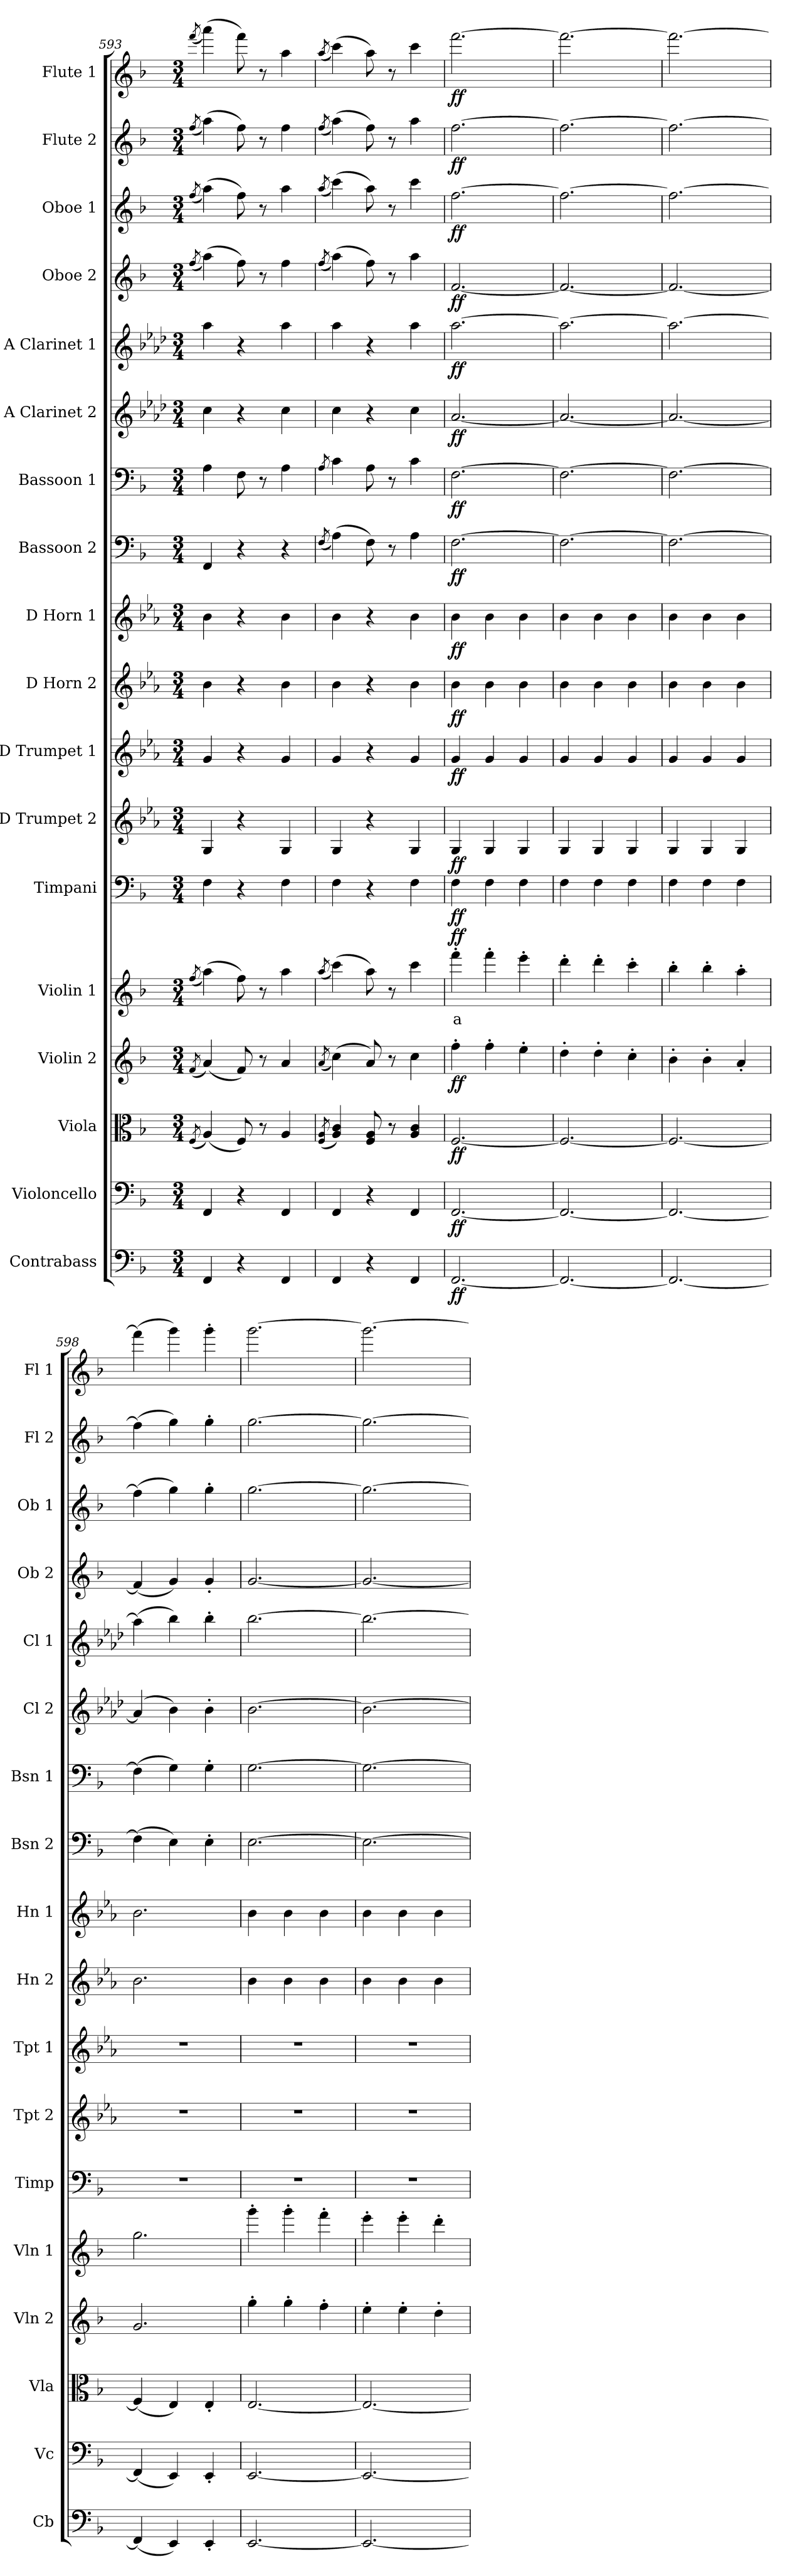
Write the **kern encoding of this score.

**kern	**dynam	**kern	**dynam	**kern	**dynam	**kern	**dynam	**kern	**text	**dynam	**kern	**dynam	**kern	**dynam	**kern	**dynam	**kern	**dynam	**kern	**dynam	**kern	**dynam	**kern	**dynam	**kern	**dynam	**kern	**dynam	**kern	**dynam	**kern	**dynam	**kern	**dynam	**kern	**dynam
*part18	*part18	*part17	*part17	*part16	*part16	*part15	*part15	*part14	*part14	*part14	*part13	*part13	*part12	*part12	*part11	*part11	*part10	*part10	*part9	*part9	*part8	*part8	*part7	*part7	*part6	*part6	*part5	*part5	*part4	*part4	*part3	*part3	*part2	*part2	*part1	*part1
*staff18	*staff18	*staff17	*staff17	*staff16	*staff16	*staff15	*staff15	*staff14	*staff14	*staff14	*staff13	*staff13	*staff12	*staff12	*staff11	*staff11	*staff10	*staff10	*staff9	*staff9	*staff8	*staff8	*staff7	*staff7	*staff6	*staff6	*staff5	*staff5	*staff4	*staff4	*staff3	*staff3	*staff2	*staff2	*staff1	*staff1
*I"Contrabass	*	*I"Violoncello	*	*I"Viola	*	*I"Violin 2	*	*I"Violin 1	*	*	*I"Timpani	*	*I"D Trumpet 2	*	*I"D Trumpet 1	*	*I"D Horn 2	*	*I"D Horn 1	*	*I"Bassoon 2	*	*I"Bassoon 1	*	*I"A Clarinet 2	*	*I"A Clarinet 1	*	*I"Oboe 2	*	*I"Oboe 1	*	*I"Flute 2	*	*I"Flute 1	*
*I'Cb	*	*I'Vc	*	*I'Vla	*	*I'Vln 2	*	*I'Vln 1	*	*	*I'Timp	*	*I'Tpt 2	*	*I'Tpt 1	*	*I'Hn 2	*	*I'Hn 1	*	*I'Bsn 2	*	*I'Bsn 1	*	*I'Cl 2	*	*I'Cl 1	*	*I'Ob 2	*	*I'Ob 1	*	*I'Fl 2	*	*I'Fl 1	*
*clefF4	*	*clefF4	*	*clefC3	*	*clefG2	*	*clefG2	*	*	*clefF4	*	*clefG2	*	*clefG2	*	*clefG2	*	*clefG2	*	*clefF4	*	*clefF4	*	*clefG2	*	*clefG2	*	*clefG2	*	*clefG2	*	*clefG2	*	*clefG2	*
*ITrd7c12	*	*	*	*	*	*	*	*	*	*	*	*	*ITrd-1c-2	*	*ITrd-1c-2	*	*ITrd6c10	*	*ITrd6c10	*	*	*	*	*	*ITrd2c3	*	*ITrd2c3	*	*	*	*	*	*	*	*	*
*k[b-]	*	*k[b-]	*	*k[b-]	*	*k[b-]	*	*k[b-]	*	*	*k[b-]	*	*k[b-]	*	*k[b-]	*	*k[b-]	*	*k[b-]	*	*k[b-]	*	*k[b-]	*	*k[b-]	*	*k[b-]	*	*k[b-]	*	*k[b-]	*	*k[b-]	*	*k[b-]	*
*M3/4	*	*M3/4	*	*M3/4	*	*M3/4	*	*M3/4	*	*	*M3/4	*	*M3/4	*	*M3/4	*	*M3/4	*	*M3/4	*	*M3/4	*	*M3/4	*	*M3/4	*	*M3/4	*	*M3/4	*	*M3/4	*	*M3/4	*	*M3/4	*
=593	=593	=593	=593	=593	=593	=593	=593	=593	=593	=593	=593	=593	=593	=593	=593	=593	=593	=593	=593	=593	=593	=593	=593	=593	=593	=593	=593	=593	=593	=593	=593	=593	=593	=593	=593	=593
.	.	.	.	(8qF/	.	(8qf/	.	(8qff/	.	.	.	.	.	.	.	.	.	.	.	.	.	.	.	.	.	.	.	.	(8qff/	.	(8qff/	.	(8qff/	.	(8qfff/	.
4FFF/	.	4FF/	.	(4A/)	.	(4a/)	.	(4aa\)	.	.	4F\	.	4A/	.	4a/	.	4c\	.	4c\	.	4FF/	.	4A\	.	4a\	.	4ff\	.	(4aa\)	.	(4aa\)	.	(4aa\)	.	(4aaa\)	.
4r	.	4r	.	8F/)	.	8f/)	.	8ff\)	.	.	4r	.	4r	.	4r	.	4r	.	4r	.	4r	.	8F\	.	4r	.	4r	.	8ff\)	.	8ff\)	.	8ff\)	.	8fff\)	.
.	.	.	.	8r	.	8r	.	8r	.	.	.	.	.	.	.	.	.	.	.	.	.	.	8r	.	.	.	.	.	8r	.	8r	.	8r	.	8r	.
4FFF/	.	4FF/	.	4A/	.	4a/	.	4aa\	.	.	4F\	.	4A/	.	4a/	.	4c\	.	4c\	.	4r	.	4A\	.	4a\	.	4ff\	.	4ff\	.	4aa\	.	4ff\	.	4aa\	.
!!LO:PB:g=z
=594	=594	=594	=594	=594	=594	=594	=594	=594	=594	=594	=594	=594	=594	=594	=594	=594	=594	=594	=594	=594	=594	=594	=594	=594	=594	=594	=594	=594	=594	=594	=594	=594	=594	=594	=594	=594
.	.	.	.	(8qF/ 8qA/	.	(8qa/	.	(8qaa/	.	.	.	.	.	.	.	.	.	.	.	.	(8qF/	.	8qA/	.	.	.	.	.	(8qff/	.	(8qaa/	.	(8qff/	.	(8qaa/	.
4FFF/	.	4FF/	.	4A/ 4c/)	.	(4cc\)	.	(4ccc\)	.	.	4F\	.	4A/	.	4a/	.	4c\	.	4c\	.	(4A\)	.	4c\	.	4a\	.	4ff\	.	(4aa\)	.	(4ccc\)	.	(4aa\)	.	(4ccc\)	.
4r	.	4r	.	8F/ 8A/	.	8a/)	.	8aa\)	.	.	4r	.	4r	.	4r	.	4r	.	4r	.	8F\)	.	8A\	.	4r	.	4r	.	8ff\)	.	8aa\)	.	8ff\)	.	8aa\)	.
.	.	.	.	8r	.	8r	.	8r	.	.	.	.	.	.	.	.	.	.	.	.	8r	.	8r	.	.	.	.	.	8r	.	8r	.	8r	.	8r	.
4FFF/	.	4FF/	.	4A/ 4c/	.	4cc\	.	4ccc\	.	.	4F\	.	4A/	.	4a/	.	4c\	.	4c\	.	4A\	.	4c\	.	4a\	.	4ff\	.	4aa\	.	4ccc\	.	4aa\	.	4ccc\	.
=595	=595	=595	=595	=595	=595	=595	=595	=595	=595	=595	=595	=595	=595	=595	=595	=595	=595	=595	=595	=595	=595	=595	=595	=595	=595	=595	=595	=595	=595	=595	=595	=595	=595	=595	=595	=595
!	!LO:DY:b	!	!LO:DY:b	!	!LO:DY:b	!	!LO:DY:b	!	!LO:LY:b:color=#FF0000	!LO:DY:b	!	!LO:DY:b	!	!LO:DY:b	!	!LO:DY:b	!	!LO:DY:b	!	!LO:DY:b	!	!LO:DY:b	!	!LO:DY:b	!	!LO:DY:b	!	!LO:DY:b	!	!LO:DY:b	!	!LO:DY:b	!	!LO:DY:b	!	!LO:DY:b
[2.FFF/	ff	[2.FF/	ff	[2.F/	ff	4ff'\	ff	4fff'\	a	ff	4F\	ff	4A/	ff	4a/	ff	4c\	ff	4c\	ff	[2.F\	ff	[2.F\	ff	[2.f/	ff	[2.ff\	ff	[2.f/	ff	[2.ff\	ff	[2.ff\	ff	[2.fff\	ff
.	.	.	.	.	.	4ff'\	.	4fff'\	.	.	4F\	.	4A/	.	4a/	.	4c\	.	4c\	.	.	.	.	.	.	.	.	.	.	.	.	.	.	.	.	.
.	.	.	.	.	.	4ee'\	.	4eee'\	.	.	4F\	.	4A/	.	4a/	.	4c\	.	4c\	.	.	.	.	.	.	.	.	.	.	.	.	.	.	.	.	.
=596	=596	=596	=596	=596	=596	=596	=596	=596	=596	=596	=596	=596	=596	=596	=596	=596	=596	=596	=596	=596	=596	=596	=596	=596	=596	=596	=596	=596	=596	=596	=596	=596	=596	=596	=596	=596
2.FFF/_	.	2.FF/_	.	2.F/_	.	4dd'\	.	4ddd'\	.	.	4F\	.	4A/	.	4a/	.	4c\	.	4c\	.	2.F\_	.	2.F\_	.	2.f/_	.	2.ff\_	.	2.f/_	.	2.ff\_	.	2.ff\_	.	2.fff\_	.
.	.	.	.	.	.	4dd'\	.	4ddd'\	.	.	4F\	.	4A/	.	4a/	.	4c\	.	4c\	.	.	.	.	.	.	.	.	.	.	.	.	.	.	.	.	.
.	.	.	.	.	.	4cc'\	.	4ccc'\	.	.	4F\	.	4A/	.	4a/	.	4c\	.	4c\	.	.	.	.	.	.	.	.	.	.	.	.	.	.	.	.	.
=597	=597	=597	=597	=597	=597	=597	=597	=597	=597	=597	=597	=597	=597	=597	=597	=597	=597	=597	=597	=597	=597	=597	=597	=597	=597	=597	=597	=597	=597	=597	=597	=597	=597	=597	=597	=597
2.FFF/_	.	2.FF/_	.	2.F/_	.	4b-'\	.	4bb-'\	.	.	4F\	.	4A/	.	4a/	.	4c\	.	4c\	.	2.F\_	.	2.F\_	.	2.f/_	.	2.ff\_	.	2.f/_	.	2.ff\_	.	2.ff\_	.	2.fff\_	.
.	.	.	.	.	.	4b-'\	.	4bb-'\	.	.	4F\	.	4A/	.	4a/	.	4c\	.	4c\	.	.	.	.	.	.	.	.	.	.	.	.	.	.	.	.	.
.	.	.	.	.	.	4a'/	.	4aa'\	.	.	4F\	.	4A/	.	4a/	.	4c\	.	4c\	.	.	.	.	.	.	.	.	.	.	.	.	.	.	.	.	.
=598	=598	=598	=598	=598	=598	=598	=598	=598	=598	=598	=598	=598	=598	=598	=598	=598	=598	=598	=598	=598	=598	=598	=598	=598	=598	=598	=598	=598	=598	=598	=598	=598	=598	=598	=598	=598
(4FFF/]	.	(4FF/]	.	(4F/]	.	2.g/	.	2.gg\	.	.	2.r	.	2.r	.	2.r	.	2.c\	.	2.c\	.	(4F\]	.	(4F\]	.	(4f/]	.	(4ff\]	.	(4f/]	.	(4ff\]	.	(4ff\]	.	(4fff\]	.
4EEE/)	.	4EE/)	.	4E/)	.	.	.	.	.	.	.	.	.	.	.	.	.	.	.	.	4E\)	.	4G\)	.	4g\)	.	4gg\)	.	4g/)	.	4gg\)	.	4gg\)	.	4ggg\)	.
4EEE'/	.	4EE'/	.	4E'/	.	.	.	.	.	.	.	.	.	.	.	.	.	.	.	.	4E'\	.	4G'\	.	4g'\	.	4gg'\	.	4g'/	.	4gg'\	.	4gg'\	.	4ggg'\	.
=599	=599	=599	=599	=599	=599	=599	=599	=599	=599	=599	=599	=599	=599	=599	=599	=599	=599	=599	=599	=599	=599	=599	=599	=599	=599	=599	=599	=599	=599	=599	=599	=599	=599	=599	=599	=599
[2.EEE/	.	[2.EE/	.	[2.E/	.	4gg'\	.	4ggg'\	.	.	2.r	.	2.r	.	2.r	.	4c\	.	4c\	.	[2.E\	.	[2.G\	.	[2.g\	.	[2.gg\	.	[2.g/	.	[2.gg\	.	[2.gg\	.	[2.ggg\	.
.	.	.	.	.	.	4gg'\	.	4ggg'\	.	.	.	.	.	.	.	.	4c\	.	4c\	.	.	.	.	.	.	.	.	.	.	.	.	.	.	.	.	.
.	.	.	.	.	.	4ff'\	.	4fff'\	.	.	.	.	.	.	.	.	4c\	.	4c\	.	.	.	.	.	.	.	.	.	.	.	.	.	.	.	.	.
=600	=600	=600	=600	=600	=600	=600	=600	=600	=600	=600	=600	=600	=600	=600	=600	=600	=600	=600	=600	=600	=600	=600	=600	=600	=600	=600	=600	=600	=600	=600	=600	=600	=600	=600	=600	=600
2.EEE/_	.	2.EE/_	.	2.E/_	.	4ee'\	.	4eee'\	.	.	2.r	.	2.r	.	2.r	.	4c\	.	4c\	.	2.E\_	.	2.G\_	.	2.g\_	.	2.gg\_	.	2.g/_	.	2.gg\_	.	2.gg\_	.	2.ggg\_	.
.	.	.	.	.	.	4ee'\	.	4eee'\	.	.	.	.	.	.	.	.	4c\	.	4c\	.	.	.	.	.	.	.	.	.	.	.	.	.	.	.	.	.
.	.	.	.	.	.	4dd'\	.	4ddd'\	.	.	.	.	.	.	.	.	4c\	.	4c\	.	.	.	.	.	.	.	.	.	.	.	.	.	.	.	.	.
=	=	=	=	=	=	=	=	=	=	=	=	=	=	=	=	=	=	=	=	=	=	=	=	=	=	=	=	=	=	=	=	=	=	=	=	=
*-	*-	*-	*-	*-	*-	*-	*-	*-	*-	*-	*-	*-	*-	*-	*-	*-	*-	*-	*-	*-	*-	*-	*-	*-	*-	*-	*-	*-	*-	*-	*-	*-	*-	*-	*-	*-
